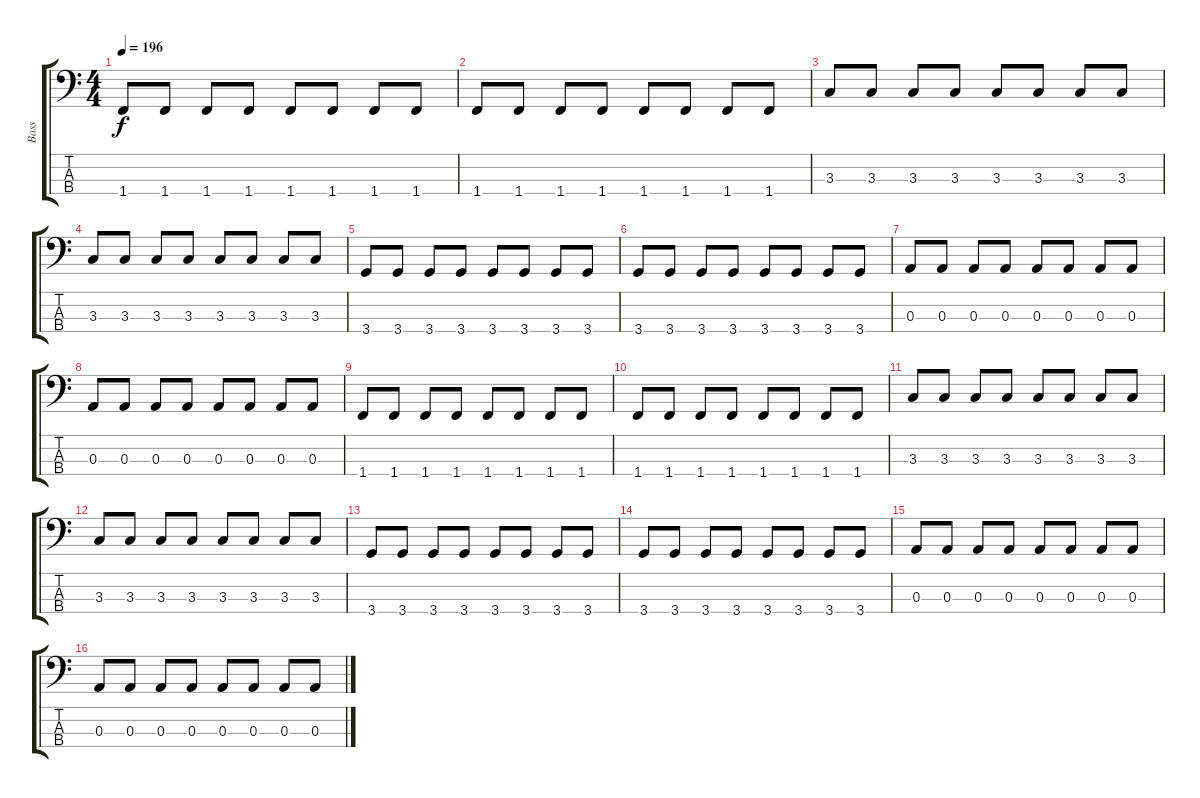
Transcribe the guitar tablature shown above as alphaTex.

\track ("Bass" "Bass") {instrument electricbassfinger}
\staff {score tabs}
\tuning (G2 D2 A1 E1) {hide}
\ts (4 4)
\tempo 196
\clef f4
\ks c
1.4.8{dy f} 1.4.8 1.4.8 1.4.8 1.4.8 1.4.8 1.4.8 1.4.8 |
1.4.8 1.4.8 1.4.8 1.4.8 1.4.8 1.4.8 1.4.8 1.4.8 |
3.3.8 3.3.8 3.3.8 3.3.8 3.3.8 3.3.8 3.3.8 3.3.8 |
3.3.8 3.3.8 3.3.8 3.3.8 3.3.8 3.3.8 3.3.8 3.3.8 |
3.4.8 3.4.8 3.4.8 3.4.8 3.4.8 3.4.8 3.4.8 3.4.8 |
3.4.8 3.4.8 3.4.8 3.4.8 3.4.8 3.4.8 3.4.8 3.4.8 |
0.3.8 0.3.8 0.3.8 0.3.8 0.3.8 0.3.8 0.3.8 0.3.8 |
0.3.8 0.3.8 0.3.8 0.3.8 0.3.8 0.3.8 0.3.8 0.3.8 |
1.4.8 1.4.8 1.4.8 1.4.8 1.4.8 1.4.8 1.4.8 1.4.8 |
1.4.8 1.4.8 1.4.8 1.4.8 1.4.8 1.4.8 1.4.8 1.4.8 |
3.3.8 3.3.8 3.3.8 3.3.8 3.3.8 3.3.8 3.3.8 3.3.8 |
3.3.8 3.3.8 3.3.8 3.3.8 3.3.8 3.3.8 3.3.8 3.3.8 |
3.4.8 3.4.8 3.4.8 3.4.8 3.4.8 3.4.8 3.4.8 3.4.8 |
3.4.8 3.4.8 3.4.8 3.4.8 3.4.8 3.4.8 3.4.8 3.4.8 |
0.3.8 0.3.8 0.3.8 0.3.8 0.3.8 0.3.8 0.3.8 0.3.8 |
0.3.8 0.3.8 0.3.8 0.3.8 0.3.8 0.3.8 0.3.8 0.3.8
